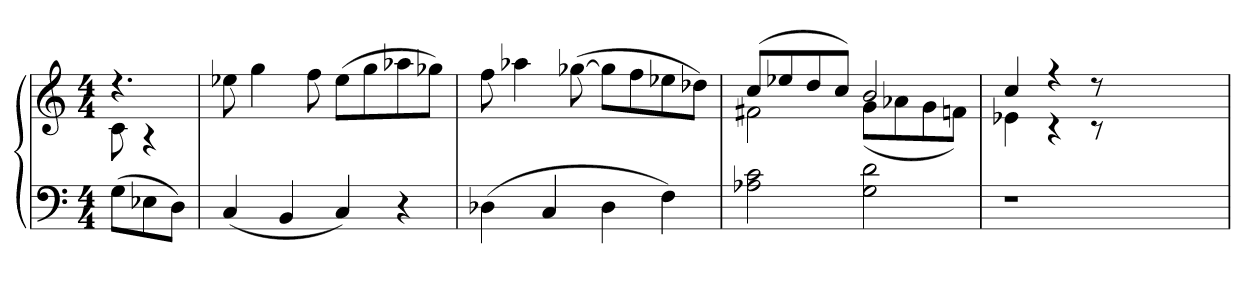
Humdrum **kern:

**kern	**kern
*part1	*part1
*staff2	*staff1
*clefF4	*clefG2
*k[]	*k[]
*C:	*C:
*M4/4	*M4/4
=	=
*	*^
(8GL	4.r	8c
8E-X	.	4r
8DJ)	.	.
*	*v	*v
=69	=69
(4C	8ee-X
.	4gg
4BB	.
.	8ff
4C)	(8ee-L
.	8gg
4r	8aa-X
.	8gg-XJ)
=70	=70
(4D-X	8ff
.	4aa-X
4C	.
.	([8gg-X
4D-	8gg-L]
.	8ff
4F)	8ee-X
.	8dd-XJ)
=71	=71
*	*^
2A-X 2c	(8ccL	2f#X
.	8ee-X	.
.	8dd	.
.	8ccJ)	.
2G 2d	2b	(8gL
.	.	8a-X
.	.	8g
.	.	8fnJ)
=72	=72	=72
1r	4cc	4e-X
.	4r	4r
.	8r	8r
.	4.ryy	4.ryy
4.ryy	4.ryy	4.ryy
*	*v	*v
=	=
*-	*-
